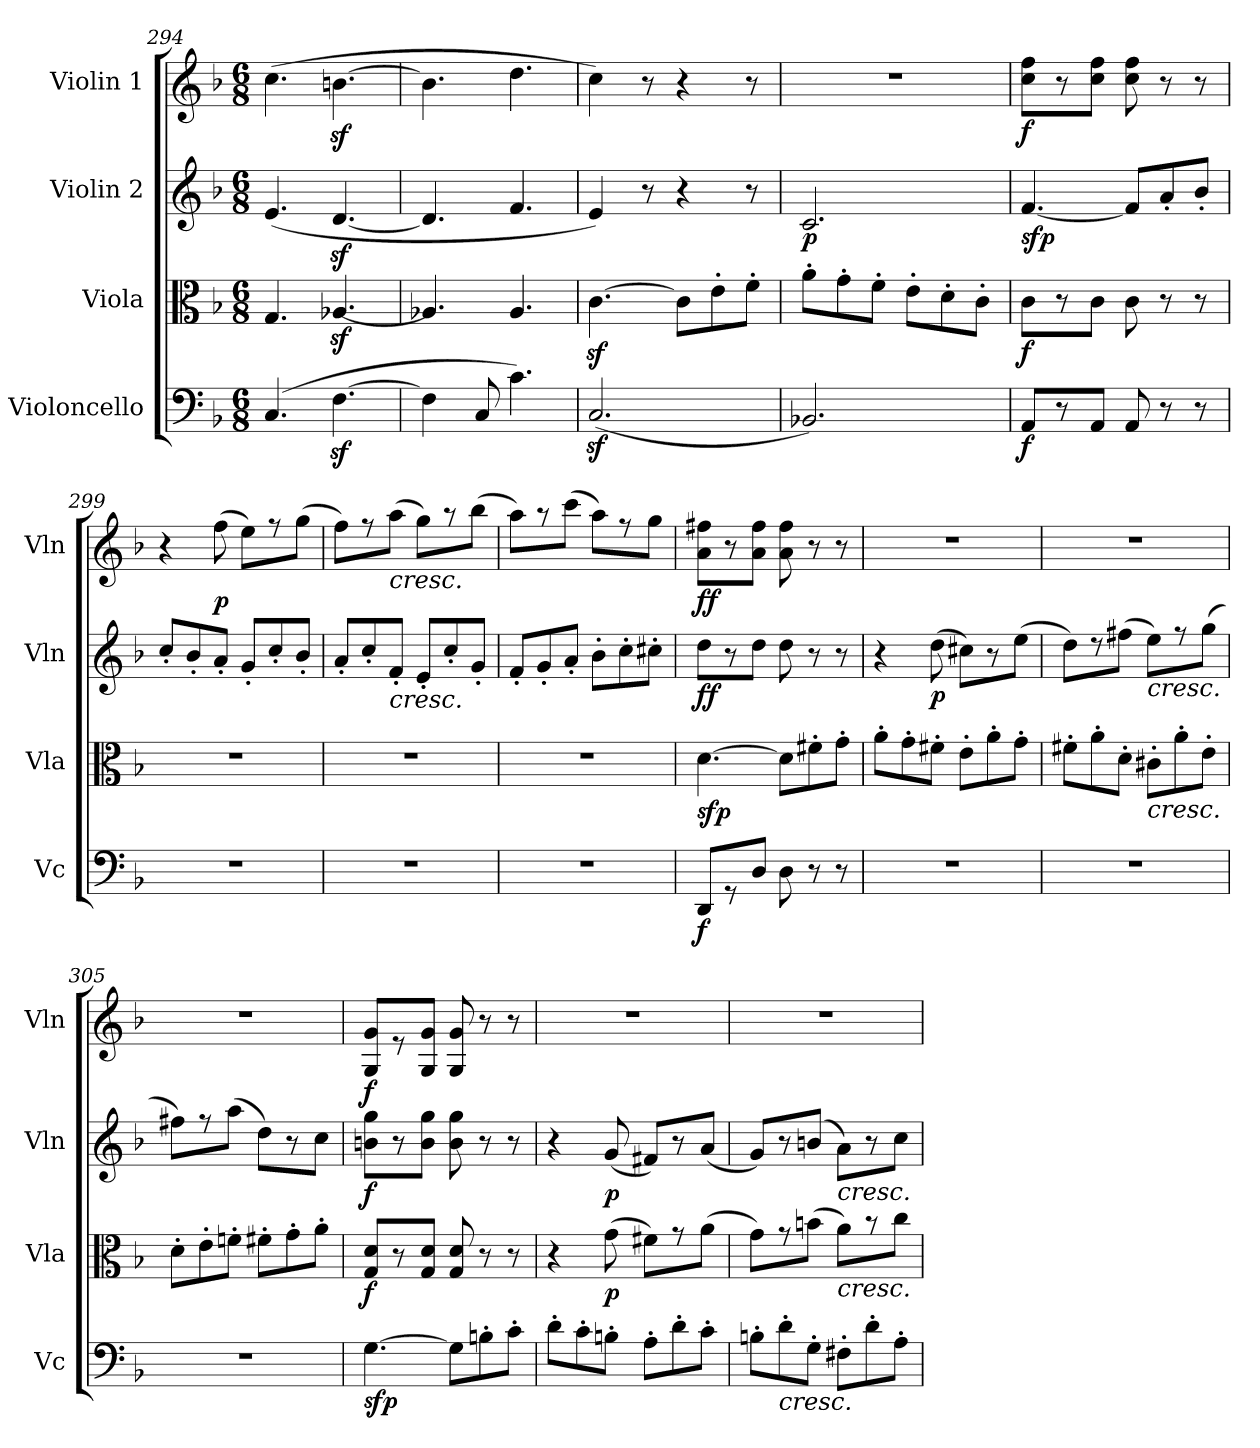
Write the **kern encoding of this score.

**kern	**dynam	**kern	**dynam	**kern	**dynam	**kern	**dynam
*part4	*part4	*part3	*part3	*part2	*part2	*part1	*part1
*staff4	*staff4	*staff3	*staff3	*staff2	*staff2	*staff1	*staff1
*I"Violoncello	*	*I"Viola	*	*I"Violin 2	*	*I"Violin 1	*
*I'Vc	*	*I'Vla	*	*I'Vln	*	*I'Vln	*
!!LO:LB:g=z
*clefF4	*	*clefC3	*	*clefG2	*	*clefG2	*
*k[b-]	*	*k[b-]	*	*k[b-]	*	*k[b-]	*
*M6/8	*	*M6/8	*	*M6/8	*	*M6/8	*
=294	=294	=294	=294	=294	=294	=294	=294
(>4.C/	.	4.G/	.	(<4.e/	.	(4.cc\	.
[4.Fz<\	.	[4.A-Xz</	.	[4.dz</	.	[4.bnz<\	.
!!LO:LB:g=z
=295	=295	=295	=295	=295	=295	=295	=295
4F\]	.	4.A-X/]	.	4.d/]	.	4.b\]	.
8C/	.	.	.	.	.	.	.
4.c\)	.	4.A-/	.	4.f/	.	4.dd\	.
=296	=296	=296	=296	=296	=296	=296	=296
(2.Cz</	.	[4.cz<\	.	4e/)	.	4cc\)	.
.	.	.	.	8r	.	8r	.
.	.	8c\L]	.	4r	.	4r	.
.	.	8e'\	.	.	.	.	.
.	.	8f'\J	.	8r	.	8r	.
=297	=297	=297	=297	=297	=297	=297	=297
!	!	!	!	!	!LO:DY:b	!	!
2.BB-X/)	.	8a'\L	.	2.c/	p	2.r	.
.	.	8g'\	.	.	.	.	.
.	.	8f'\J	.	.	.	.	.
.	.	8e'\L	.	.	.	.	.
.	.	8d'\	.	.	.	.	.
.	.	8c'\J	.	.	.	.	.
=298	=298	=298	=298	=298	=298	=298	=298
!	!LO:DY:b	!	!LO:DY:b	!	!LO:DY:b	!	!LO:DY:b
8AA/L	f	8c\L	f	[4.f/	sfp	8cc\ 8ff\L	f
8r	.	8r	.	.	.	8r	.
8AA/J	.	8c\J	.	.	.	8cc\ 8ff\J	.
8AA/	.	8c\	.	8f/L]	.	8cc\ 8ff\	.
8r	.	8r	.	8a'/	.	8r	.
8r	.	8r	.	8b-'/J	.	8r	.
=299	=299	=299	=299	=299	=299	=299	=299
2.r	.	2.r	.	8cc'/L	.	4r	.
.	.	.	.	8b-'/	.	.	.
!	!	!	!	!	!	!	!LO:DY:b
.	.	.	.	8a'/J	.	(8ff\	p
.	.	.	.	8g'/L	.	8ee\L)	.
.	.	.	.	8cc'/	.	8r	.
.	.	.	.	8b-'/J	.	(8gg\J	.
=300	=300	=300	=300	=300	=300	=300	=300
2.r	.	2.r	.	8a'/L	.	8ff\L)	.
.	.	.	.	8cc'/	.	8r	.
!	!	!	!	!	!	!LO:TX:b:i:t=cresc.	!
!	!	!	!	!LO:TX:b:i:t=cresc.	!	!	!
.	.	.	.	8f'/J	.	(8aa\J	.
.	.	.	.	8e'/L	.	8gg\L)	.
.	.	.	.	8cc'/	.	8r	.
.	.	.	.	8g'/J	.	(8bb-\J	.
=301	=301	=301	=301	=301	=301	=301	=301
2.r	.	2.r	.	8f'/L	.	8aa\L)	.
.	.	.	.	8g'/	.	8r	.
.	.	.	.	8a'/J	.	(8ccc\J	.
.	.	.	.	8b-'\L	.	8aa\L)	.
.	.	.	.	8cc'\	.	8r	.
.	.	.	.	8cc#X'\J	.	8gg\J	.
=302	=302	=302	=302	=302	=302	=302	=302
!	!LO:DY:b	!	!LO:DY:b	!	!LO:DY:b	!	!LO:DY:b
8DD/L	f	[4.d\	sfp	8dd\L	ff	8a\ 8ff#X\L	ff
8r	.	.	.	8r	.	8r	.
8D/J	.	.	.	8dd\J	.	8a\ 8ff#\J	.
8D\	.	8d\L]	.	8dd\	.	8a\ 8ff#\	.
8r	.	8f#X'\	.	8r	.	8r	.
8r	.	8g'\J	.	8r	.	8r	.
!!LO:PB:g=z
=303	=303	=303	=303	=303	=303	=303	=303
2.r	.	8a'\L	.	4r	.	2.r	.
.	.	8g'\	.	.	.	.	.
!	!	!	!	!	!LO:DY:b	!	!
.	.	8f#X'\J	.	(8dd\	p	.	.
.	.	8e'\L	.	8cc#X\L)	.	.	.
.	.	8a'\	.	8r	.	.	.
.	.	8g'\J	.	(8ee\J	.	.	.
=304	=304	=304	=304	=304	=304	=304	=304
2.r	.	8f#X'\L	.	8dd\L)	.	2.r	.
.	.	8a'\	.	8r	.	.	.
.	.	8d'\J	.	(8ff#X\J	.	.	.
!	!	!	!	!LO:TX:b:i:t=cresc.	!	!	!
!	!	!LO:TX:b:i:t=cresc.	!	!	!	!	!
.	.	8c#X'\L	.	8ee\L)	.	.	.
.	.	8a'\	.	8r	.	.	.
.	.	8e'\J	.	(8gg\J	.	.	.
!!LO:PB:g=z
=305	=305	=305	=305	=305	=305	=305	=305
2.r	.	8d'\L	.	8ff#X\L)	.	2.r	.
.	.	8e'\	.	8r	.	.	.
.	.	8fn'\J	.	(8aa\J	.	.	.
.	.	8f#X'\L	.	8dd\L)	.	.	.
.	.	8g'\	.	8r	.	.	.
.	.	8a'\J	.	8cc\J	.	.	.
=306	=306	=306	=306	=306	=306	=306	=306
!	!LO:DY:b	!	!LO:DY:b	!	!LO:DY:b	!	!LO:DY:b
[4.G\	sfp	8G/ 8d/L	f	8bn\ 8gg\L	f	8G/ 8g/L	f
.	.	8r	.	8r	.	8r	.
.	.	8G/ 8d/J	.	8b\ 8gg\J	.	8G/ 8g/J	.
8G\L]	.	8G/ 8d/	.	8b\ 8gg\	.	8G/ 8g/	.
8Bn'\	.	8r	.	8r	.	8r	.
8c'\J	.	8r	.	8r	.	8r	.
=307	=307	=307	=307	=307	=307	=307	=307
8d'\L	.	4r	.	4r	.	2.r	.
8c'\	.	.	.	.	.	.	.
!	!	!	!LO:DY:b	!	!LO:DY:b	!	!
8Bn'\J	.	(8g\	p	(8g/	p	.	.
8A'\L	.	8f#X\L)	.	8f#X/L)	.	.	.
8d'\	.	8r	.	8r	.	.	.
8c'\J	.	(8a\J	.	(8a/J	.	.	.
=308	=308	=308	=308	=308	=308	=308	=308
8Bn'\L	.	8g\L)	.	8g/L)	.	2.r	.
!LO:TX:b:i:t=cresc.	!	!	!	!	!	!	!
8d'\	.	8r	.	8r	.	.	.
8G'\J	.	(8bn\J	.	(8bn/J	.	.	.
!	!	!	!	!LO:TX:b:i:t=cresc.	!	!	!
!	!	!LO:TX:b:i:t=cresc.	!	!	!	!	!
8F#X'\L	.	8a\L)	.	8a\L)	.	.	.
8d'\	.	8r	.	8r	.	.	.
8A'\J	.	8cc\J	.	8cc\J	.	.	.
=	=	=	=	=	=	=	=
*-	*-	*-	*-	*-	*-	*-	*-
